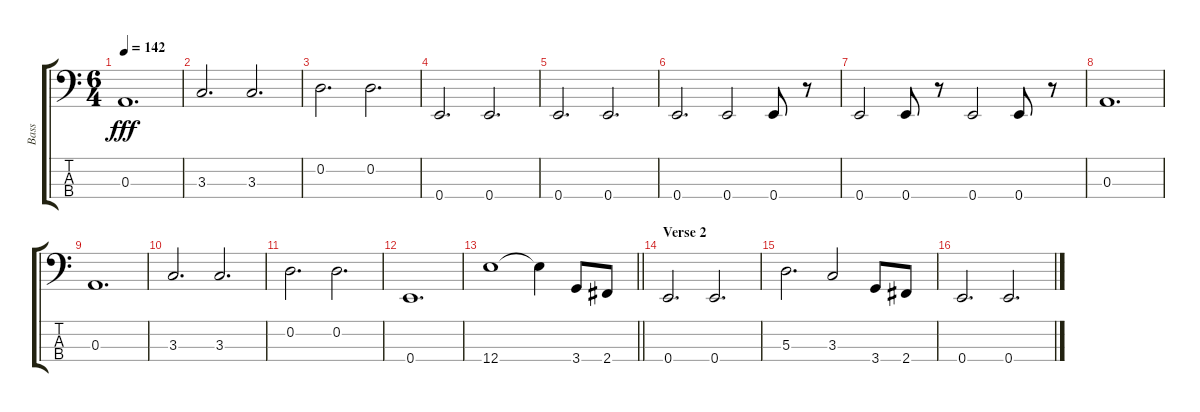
\track ("Bass" "Bass") {instrument electricbassfinger}
\staff {score tabs}
\tuning (G2 D2 A1 E1) {hide}
\ts (6 4)
\tempo 142
\clef f4
\ks c
0.3.1{d dy fff} |
3.3.2{d} 3.3.2{d} |
0.2.2{d} 0.2.2{d} |
0.4.2{d} 0.4.2{d} |
0.4.2{d} 0.4.2{d} |
0.4.2{d} 0.4.2 0.4.8 r.8 |
0.4.2 0.4.8 r.8 0.4.2 0.4.8 r.8 |
0.3.1{d} |
0.3.1{d} |
3.3.2{d} 3.3.2{d} |
0.2.2{d} 0.2.2{d} |
0.4.1{d} |
\barLineRight lightlight
12.4.1 12.4{t}.4 3.4.8 2.4.8 |
\section ("" "Verse 2")
0.4.2{d} 0.4.2{d} |
5.3.2{d} 3.3.2 3.4.8 2.4.8 |
0.4.2{d} 0.4.2{d}
